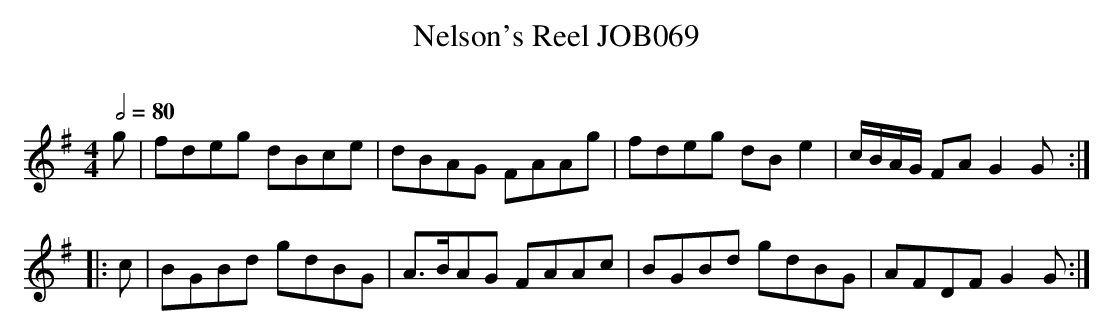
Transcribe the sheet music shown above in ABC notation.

X:1
T:Nelson's Reel JOB069
M:4/4
L:1/8
O:
Q:1/2=80
K:G
g|fdeg dBce|dBAG FAAg|fdeg dB e2|c/B/A/G/ FA G2 G:|
|:c|BGBd gdBG|A>BAG FAAc|BGBd gdBG|AFDF G2 G:|
